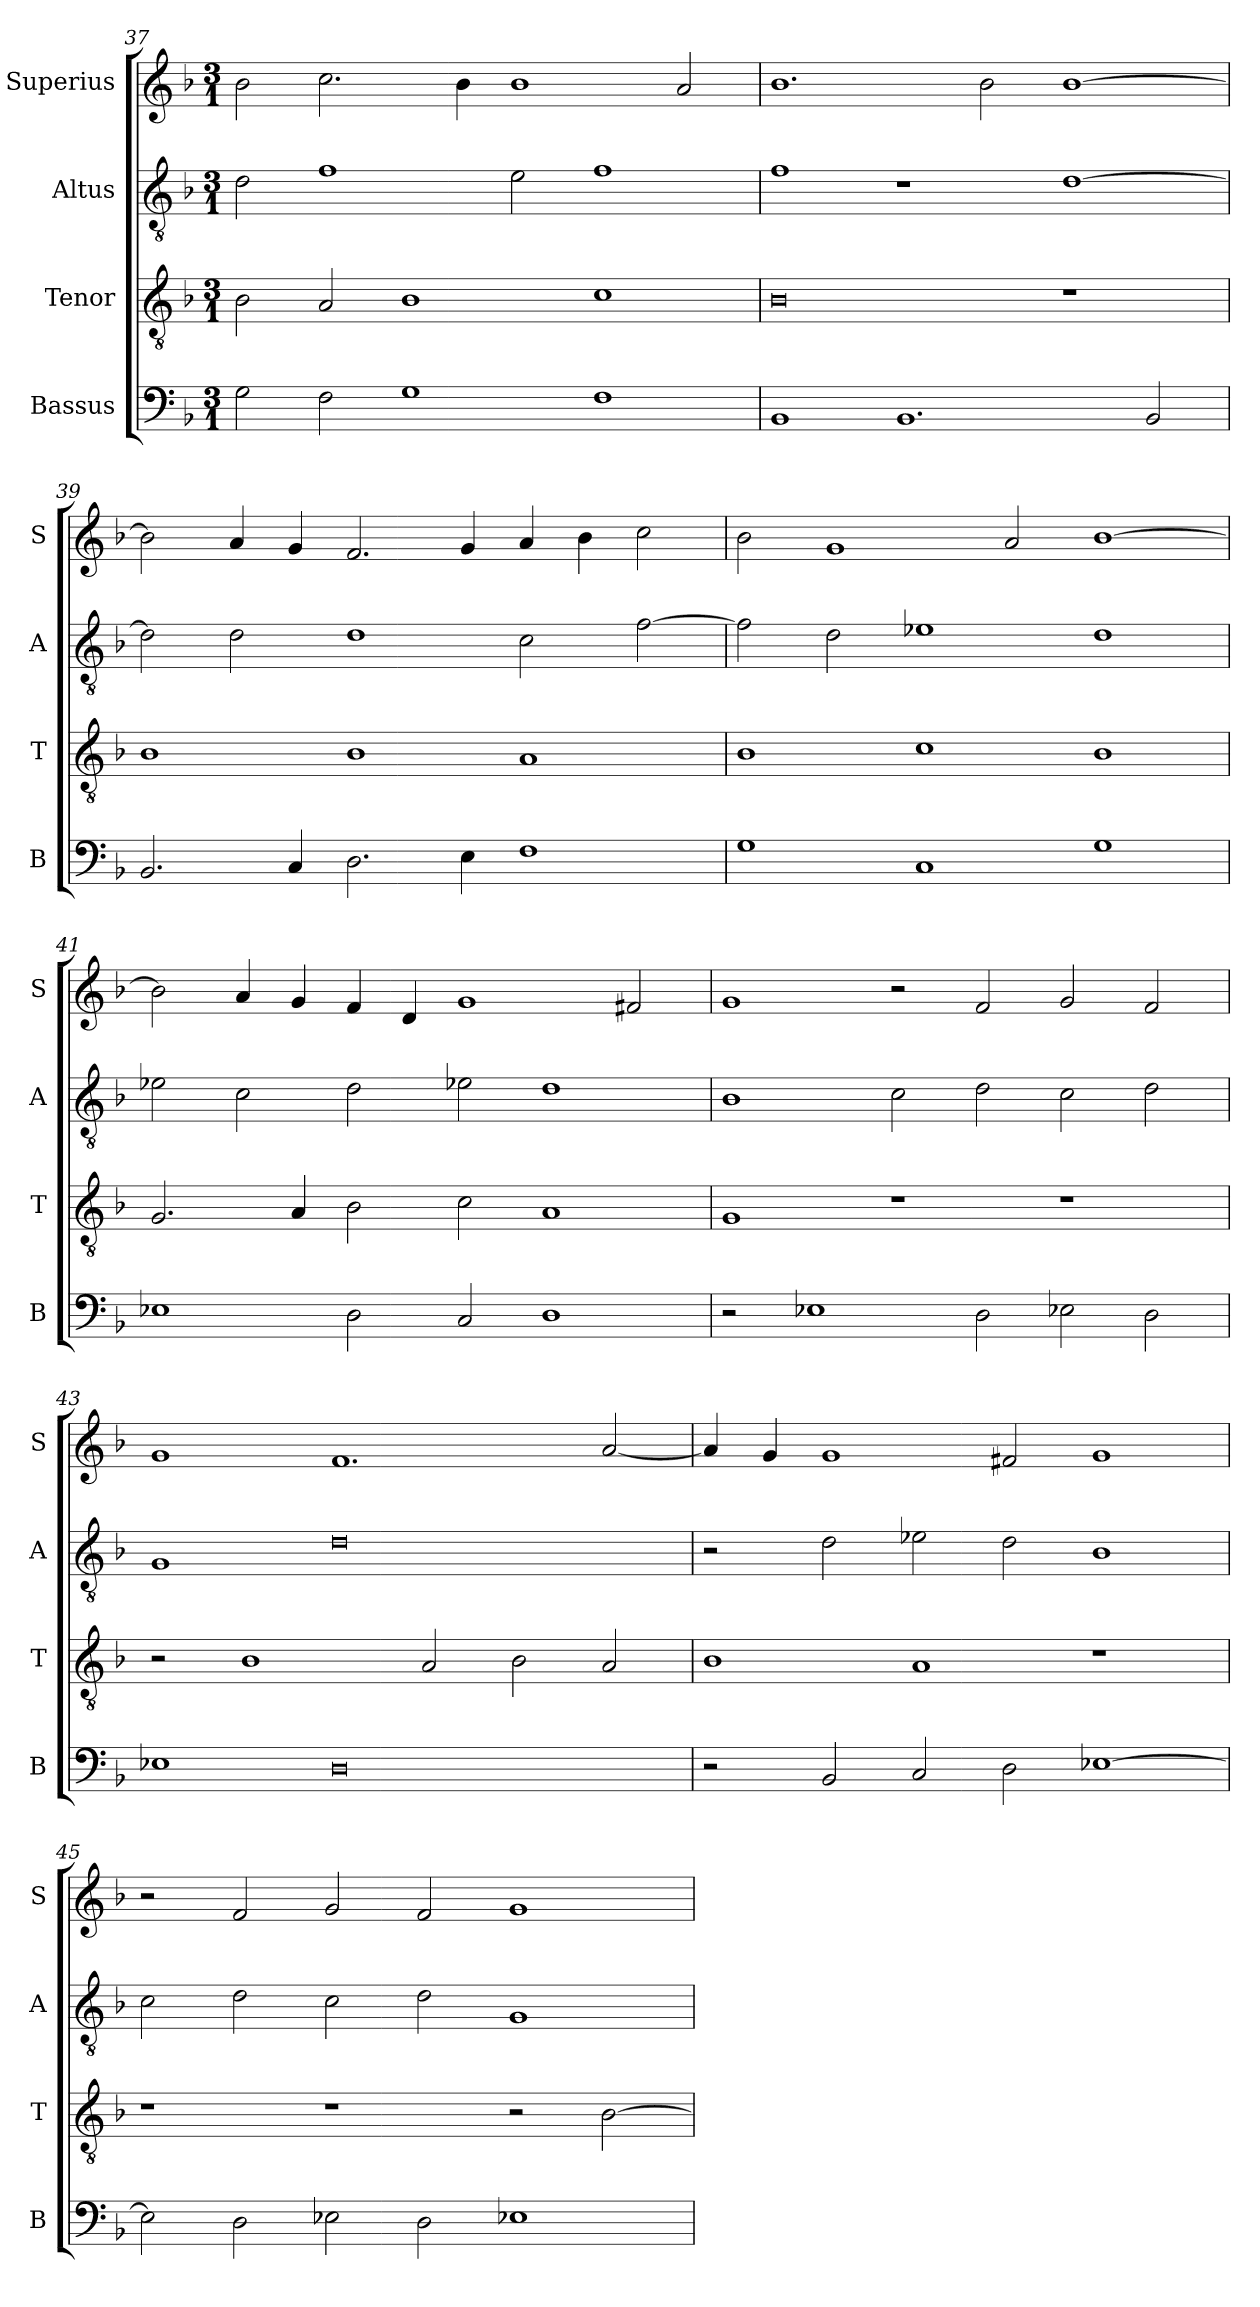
**kern	**kern	**kern	**kern
*part4	*part3	*part2	*part1
*staff4	*staff3	*staff2	*staff1
*I"Bassus	*I"Tenor	*I"Altus	*I"Superius
*I'B	*I'T	*I'A	*I'S
*clefF4	*clefGv2	*clefGv2	*clefG2
*k[b-]	*k[b-]	*k[b-]	*k[b-]
*M3/1	*M3/1	*M3/1	*M3/1
=37	=37	=37	=37
2G\	2B-\	2d\	2b-\
2F\	2A/	1f	2.cc\
1G	1B-	.	.
.	.	.	4b-\
.	.	2e\	1b-
1F	1c	1f	.
.	.	.	2a/
=38	=38	=38	=38
1BB-	0B-	1f	1.b-
1.BB-	.	1r	.
.	.	.	2b-\
.	1r	[1d	[1b-
2BB-/	.	.	.
=39	=39	=39	=39
2.BB-/	1B-	2d\]	2b-\]
.	.	2d\	4a/
4C/	.	.	4g/
2.D\	1B-	1d	2.f/
4E\	.	.	4g/
1F	1A	2c\	4a/
.	.	.	4b-\
.	.	[2f\	2cc\
=40	=40	=40	=40
1G	1B-	2f\]	2b-\
.	.	2d\	1g
1C	1c	1e-X	.
.	.	.	2a/
1G	1B-	1d	[1b-
=41	=41	=41	=41
1E-X	2.G/	2e-X\	2b-\]
.	.	2c\	4a/
.	4A/	.	4g/
2D\	2B-\	2d\	4f/
.	.	.	4d/
2C/	2c\	2e-X\	1g
1D	1A	1d	.
.	.	.	2f#X/
=42	=42	=42	=42
2r	1G	1B-	1g
1E-X	.	.	.
.	1r	2c\	2r
2D\	.	2d\	2f/
2E-X\	1r	2c\	2g/
2D\	.	2d\	2f/
=43	=43	=43	=43
1E-X	2r	1G	1g
.	1B-	.	.
0D	.	0d	1.f
.	2A/	.	.
.	2B-\	.	.
.	2A/	.	[2a/
=44	=44	=44	=44
2r	1B-	2r	4a/]
.	.	.	4g/
2BB-/	.	2d\	1g
2C/	1A	2e-X\	.
2D\	.	2d\	2f#X/
[1E-X	1r	1B-	1g
=45	=45	=45	=45
2E-\]	1r	2c\	2r
2D\	.	2d\	2f/
2E-X\	1r	2c\	2g/
2D\	.	2d\	2f/
1E-X	2r	1G	1g
.	[2B-\	.	.
=	=	=	=
*-	*-	*-	*-
